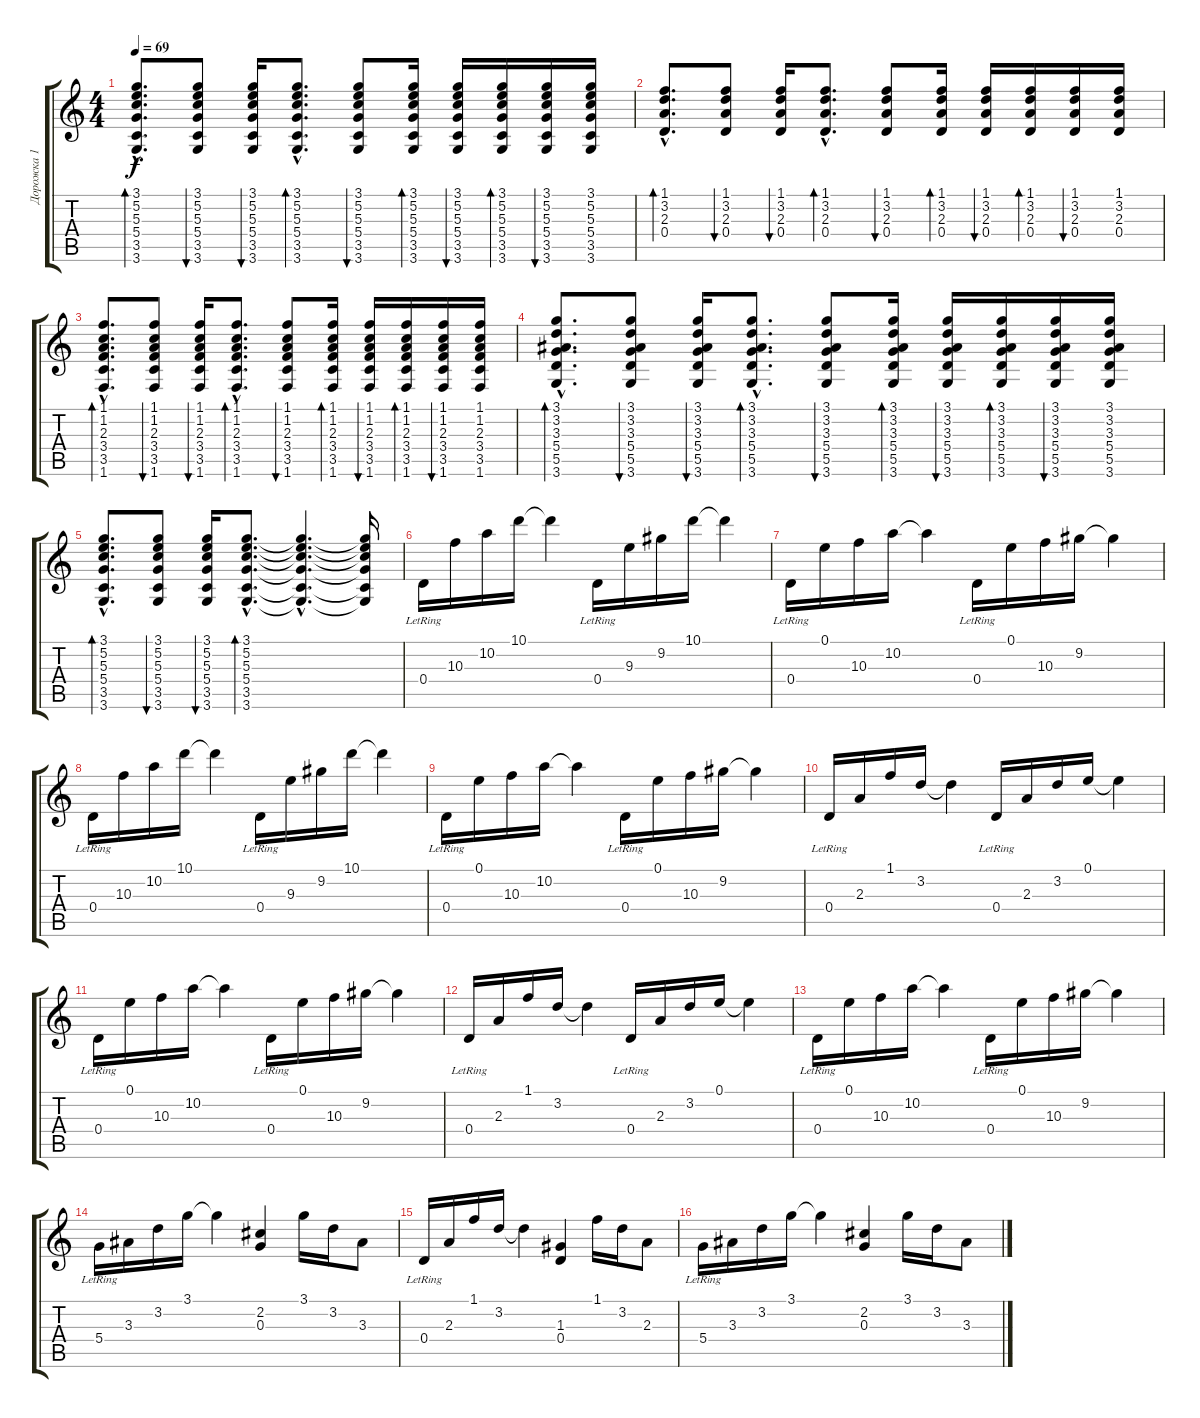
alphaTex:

\track ("Дорожка 1" "Дорожка 1") {instrument electricguitarclean}
\staff {score tabs}
\tuning (E4 B3 G3 D3 A2 E2) {hide}
\ts (4 4)
\tempo 69
\clef g2
\ks c
(3.1{hac} 5.2{hac} 5.3{hac} 5.4{hac} 3.5{hac} 3.6{hac}).8{d bd 30 dy f instrument acousticguitarsteel} (3.1 5.2 5.3 5.4 3.5 3.6).8{bu 30} (3.1 5.2 5.3 5.4 3.5 3.6).16{bu 30} (3.1{hac} 5.2{hac} 5.3{hac} 5.4{hac} 3.5{hac} 3.6{hac}).8{d bd 30} (3.1 5.2 5.3 5.4 3.5 3.6).8{bu 30} (3.1 5.2 5.3 5.4 3.5 3.6).16{bd 30} (3.1 5.2 5.3 5.4 3.5 3.6).16{bu 30} (3.1 5.2 5.3 5.4 3.5 3.6).16{bd 30} (3.1 5.2 5.3 5.4 3.5 3.6).16{bu 30} (3.1 5.2 5.3 5.4 3.5 3.6).16 |
(1.1{hac} 3.2{hac} 2.3{hac} 0.4{hac}).8{d bd 30 instrument acousticguitarsteel} (1.1 3.2 2.3 0.4).8{bu 30} (1.1 3.2 2.3 0.4).16{bu 30} (1.1{hac} 3.2{hac} 2.3{hac} 0.4{hac}).8{d bd 30} (1.1 3.2 2.3 0.4).8{bu 30} (1.1 3.2 2.3 0.4).16{bd 30} (1.1 3.2 2.3 0.4).16{bu 30} (1.1 3.2 2.3 0.4).16{bd 30} (1.1 3.2 2.3 0.4).16{bu 30} (1.1 3.2 2.3 0.4).16 |
(1.1{hac} 1.2{hac} 2.3{hac} 3.4{hac} 3.5{hac} 1.6{hac}).8{d bd 30 instrument acousticguitarsteel} (1.1 1.2 2.3 3.4 3.5 1.6).8{bu 30} (1.1 1.2 2.3 3.4 3.5 1.6).16{bu 30} (1.1{hac} 1.2{hac} 2.3{hac} 3.4{hac} 3.5{hac} 1.6{hac}).8{d bd 30} (1.1 1.2 2.3 3.4 3.5 1.6).8{bu 30} (1.1 1.2 2.3 3.4 3.5 1.6).16{bd 30} (1.1 1.2 2.3 3.4 3.5 1.6).16{bu 30} (1.1 1.2 2.3 3.4 3.5 1.6).16{bd 30} (1.1 1.2 2.3 3.4 3.5 1.6).16{bu 30} (1.1 1.2 2.3 3.4 3.5 1.6).16 |
(3.1{hac} 3.2{hac} 3.3{hac} 5.4{hac} 5.5{hac} 3.6{hac}).8{d bd 30 instrument acousticguitarsteel} (3.1 3.2 3.3 5.4 5.5 3.6).8{bu 30} (3.1 3.2 3.3 5.4 5.5 3.6).16{bu 30} (3.1{hac} 3.2{hac} 3.3{hac} 5.4{hac} 5.5{hac} 3.6{hac}).8{d bd 30} (3.1 3.2 3.3 5.4 5.5 3.6).8{bu 30} (3.1 3.2 3.3 5.4 5.5 3.6).16{bd 30} (3.1 3.2 3.3 5.4 5.5 3.6).16{bu 30} (3.1 3.2 3.3 5.4 5.5 3.6).16{bd 30} (3.1 3.2 3.3 5.4 5.5 3.6).16{bu 30} (3.1 3.2 3.3 5.4 5.5 3.6).16 |
(3.1{hac} 5.2{hac} 5.3{hac} 5.4{hac} 3.5{hac} 3.6{hac}).8{d bd 30 instrument acousticguitarsteel} (3.1 5.2 5.3 5.4 3.5 3.6).8{bu 30} (3.1 5.2 5.3 5.4 3.5 3.6).16{bu 30} (3.1{hac} 5.2{hac} 5.3{hac} 5.4{hac} 3.5{hac} 3.6{hac}).8{d bd 30} (3.1{hac t} 5.2{hac t} 5.3{hac t} 5.4{hac t} 3.5{hac t} 3.6{hac t}).4{d} (3.1{t} 5.2{t} 5.3{t} 5.4{t} 3.5{t} 3.6{t}).16 |
0.4{lr}.16 10.3.16 10.2.16 10.1.16 10.1{t}.4 0.4{lr}.16 9.3.16 9.2.16 10.1.16 10.1{t}.4 |
0.4{lr}.16 0.1.16 10.3.16 10.2.16 10.2{t}.4 0.4{lr}.16 0.1.16 10.3.16 9.2.16 9.2{t}.4 |
0.4{lr}.16 10.3.16 10.2.16 10.1.16 10.1{t}.4 0.4{lr}.16 9.3.16 9.2.16 10.1.16 10.1{t}.4 |
0.4{lr}.16 0.1.16 10.3.16 10.2.16 10.2{t}.4 0.4{lr}.16 0.1.16 10.3.16 9.2.16 9.2{t}.4 |
0.4{lr}.16 2.3.16 1.1.16 3.2.16 3.2{t}.4 0.4{lr}.16 2.3.16 3.2.16 0.1.16 0.1{t}.4 |
0.4{lr}.16 0.1.16 10.3.16 10.2.16 10.2{t}.4 0.4{lr}.16 0.1.16 10.3.16 9.2.16 9.2{t}.4 |
0.4{lr}.16 2.3.16 1.1.16 3.2.16 3.2{t}.4 0.4{lr}.16 2.3.16 3.2.16 0.1.16 0.1{t}.4 |
0.4{lr}.16 0.1.16 10.3.16 10.2.16 10.2{t}.4 0.4{lr}.16 0.1.16 10.3.16 9.2.16 9.2{t}.4 |
5.4{lr}.16 3.3.16 3.2.16 3.1.16 3.1{t}.4 (2.2 0.3).4 3.1.16 3.2.16 3.3.8 |
0.4{lr}.16 2.3.16 1.1.16 3.2.16 3.2{t}.4 (1.3 0.4).4 1.1.16 3.2.16 2.3.8 |
5.4{lr}.16 3.3.16 3.2.16 3.1.16 3.1{t}.4 (2.2 0.3).4 3.1.16 3.2.16 3.3.8
